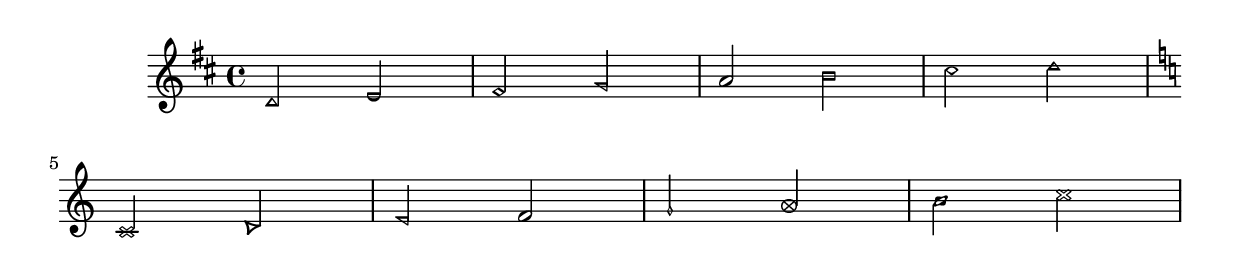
%% Do not edit this file; it is automatically
%% generated from LSR http://lsr.dsi.unimi.it
%% This file is in the public domain.
\version "2.13.4"

\header {
  lsrtags = "pitches, editorial-annotations"

%% Translation of GIT committish: b2d4318d6c53df8469dfa4da09b27c15a374d0ca
  doctitlees = "Aplicar estilos de cabeza según la nota de la escala"
  texidoces = "
La propiedad @code{shapeNoteStyles} se puede usar para definir varios
estilos de cabezas de nota para cada grado de la escala (según esté
establecido por la armadura o por la propiedad \"tonic\").  Esta
propiedad requiere un conjunto de símbolos, que pueden ser puramente
arbitrarios (se permiten expresiones geométricas como @code{triangle},
triángulo, @code{cross}, aspas, y @code{xcircle}, círculo con aspas) o
basados en una antigua tradición americana de grabado (ciertos nombres
de nota latinos trambién se permiten).

Dicho esto, para imitar antiguos cancioneros americanos, existen varios
estilos predefinidos de cabezas de nota disponibles a través de
instrucciones de abreviatura como @code{\\aikenHeads} o
@code{\\sacredHarpHeads}.

Este ejemplo muestra distintas formas de obtener cabezas de notas con forma,
y muestra la capacidad de transportar una melodía sin perder la
correspondencia entre las funciones armónicas y los estilos de cabezas de
nota.

"

%% Translation of GIT committish: d96023d8792c8af202c7cb8508010c0d3648899d
  doctitlede = "Notenkopfstile basierend auf der Tonleiterstufe erstellen"
  texidocde = "
Die @code{shapeNoteStyles}-(NotenFormenStile)-Eigenschaft kann benutzt
werden, um verschiedene Notenstile für jeden Schritt der Tonleiter
zu definieren (vorgegeben von der Tonart oder der @qq{tonic}
(Tonika)-Eigneschaft.  Diese Eigenschaft braucht eine Anzahl von Symbolen,
welche beliebig sein können (geometrische Ausdrücke wie @code{triangle}
(Dreieck), @code{cross} (Kreuz) und @code{xcircle} (X-Kreis) sind erlaubt)
oder basierend auf einer alten amerikanischen Notensatztradition (einige
lateinische Notenbezeichnungen sind auch erlaubt).

Um alte amerikanische Liederbücher zu imitieren, gibt es einige
vordefinierte Notenstile wie etwa @code{\\aikenHeads} (im Stil von Aiken)
oder @code{\\sacredHarpHeads} (im Stil der Sacred Harp-Tradition).

Dieses Beispiel zeigt, wie man unterschiedlich geformte Noten erhält und
eine Melodie transponieren kann, ohne dass das Verhältnis zwischen den
harmonischen Funktionen und dem Notenstil verloren geht.

"
%% Translation of GIT committish: 59968a089729d7400f8ece38d5bc98dbb3656a2b
  texidocfr = "
La propriété @code{shapeNoteStyles} permet d'affecter un profil
particulier à chaque degré de la gamme -- à partir de l'armure ou
de la propriété @code{tonic}.  Ses valeurs sont constituées d'une liste 
de symboles, qu'il s'agisse de formes géométriques (@code{triangle},
@code{cross}, ou @code{xcircle}) ou basés sur la tradition des graveurs
américains (avec quelques noms de note latins).

LilyPond dispose de deux raccourcis, @code{\aikenHeads} et
@code{\sacredHarpHeads}, permettant de reproduire déanciens recueils de
chansons américaines. 

L'exemple suivant montre plusieurs manières de profiler les têtes de
note, ainsi que la capacité de trnsposer tout en respectant la fonction
harmonique de chaque note dans la gamme. 

"
  doctitlefr = "Profilage des notes selon leur degré dans la gamme"


  texidoc = "
The @code{shapeNoteStyles} property can be used to define various note
head styles for each step of the scale (as set by the key signature or
the @code{tonic} property). This property requires a set of symbols,
which can be purely arbitrary (geometrical expressions such as
@code{triangle}, @code{cross}, and @code{xcircle} are allowed) or based
on old American engraving tradition (some latin note names are also
allowed).

That said, to imitate old American song books, there are several
predefined note head styles available through shortcut commands such as
@code{\\aikenHeads} or @code{\\sacredHarpHeads}.

This example shows different ways to obtain shape note heads, and
demonstrates the ability to transpose a melody without losing the
correspondence between harmonic functions and note head styles.

"
  doctitle = "Applying note head styles depending on the step of the scale"
} % begin verbatim

fragment = {
  \key c \major
  c2 d
  e2 f
  g2 a
  b2 c
}

\new Staff {
  \transpose c d
  \relative c' {
    \set shapeNoteStyles = #'#(do re mi fa
                               #f la ti)
    \fragment
  }

  \break

  \relative c' {
    \set shapeNoteStyles = #'#(cross triangle fa #f
                               mensural xcircle diamond)
    \fragment
  }
}

